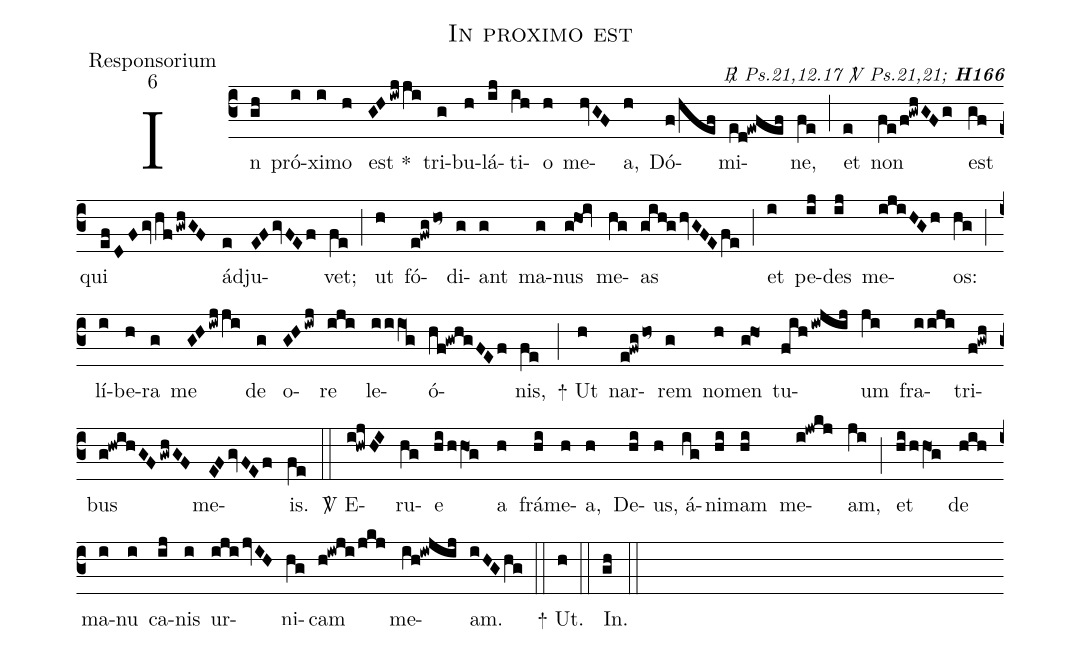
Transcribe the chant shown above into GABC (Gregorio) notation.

name:In proximo est;
office-part:Responsorium;
mode:6;
commentary:{\itshape\mdseries \Rbar\ Ps.21,12.17 \Vbar\ Ps.21,21;\/} {\bfseries H166};
%%
(c3) In(gh) pró(i)xi(i)mo(h) est <sp>*</sp>(GHiwjji) tri(g)bu(h)lá(ij)ti(ih)o(h) me(hvGF)a,(h) Dó(f/hef)mi(ed!ewfef)ne,(fe) (;)
et(e) non(fe/f!gwhGFg) est(gf) qui(efDFgvhfgwhGF) ád(e)ju(EFgvFEf)vet;(fe) (;)
ut(h) fó(e!fwgho~)di(g)ant(g) ma(g)nus(g!ho1!iv) me(hg)as(gih@ghvGFEfe) (;)
et(i) pe(ij)des(ij) me(ijiHGh)os:(hg) (;)
lí(i)be(h)ra(g) me(GHiwjji) de(g) o(GHiwj)re(iji) le(iiiO1g)ó(hf!gwhgFEf)nis,(fe) (;)
<sp>+</sp> Ut(h) nar(e!fwgho~)rem(g) no(h)men(g!ho1) tu(fihiwjij)um(ji) fra(iiji)tri(f!gwh)bus(g!hwihGFgwhGF) me(EFgvFEf)is.(fe) (::)
<sp>V/</sp> E(i!hwjHI)ru(hg)e(hi/hhO1g) a(h) frá(hi)me(h)a,(h) De(hi)us(h), á(ig)ni(hi)mam(hi) me(i!jwkj)am,(ji) (;)
et(hi/hhO1g) de(hih) ma(i)nu(i) ca(ij)nis(i) ur(ijijvIH)ni(hg)cam(h!iwji/jkj) me(ih!iwjij)am.(iHGhg) (::)
<sp>+</sp> Ut.(h) (::)
In.(gh) (::)
